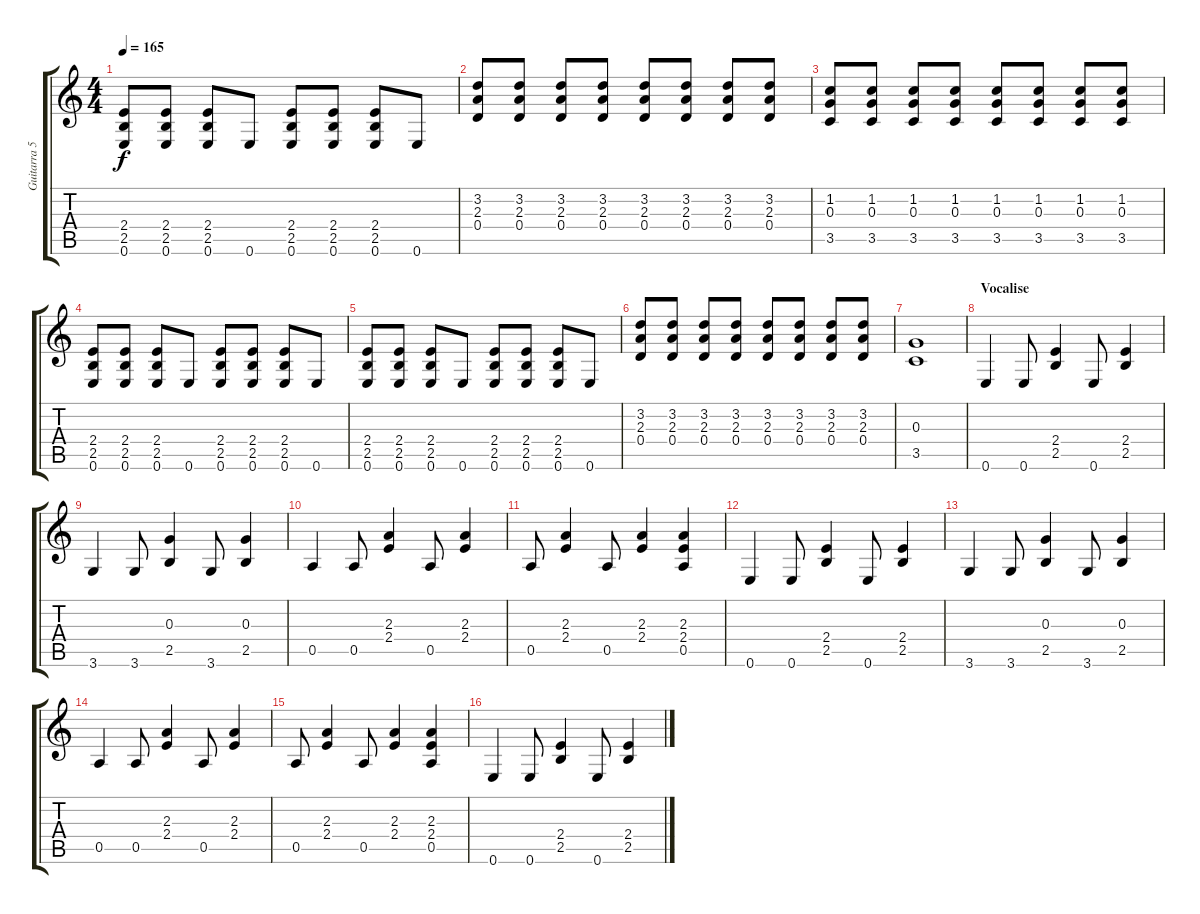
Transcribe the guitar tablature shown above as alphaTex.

\track ("Guitarra 5 ( Ritmica 2 )" "Guitarra 5") {instrument distortionguitar}
\staff {score tabs}
\tuning (E4 B3 G3 D3 A2 E2) {hide}
\ts (4 4)
\tempo 165
\clef g2
\ks c
(2.4 2.5 0.6).8{dy f} (2.4 2.5 0.6).8 (2.4 2.5 0.6).8 0.6.8 (2.4 2.5 0.6).8 (2.4 2.5 0.6).8 (2.4 2.5 0.6).8 0.6.8 |
(3.2 2.3 0.4).8 (3.2 2.3 0.4).8 (3.2 2.3 0.4).8 (3.2 2.3 0.4).8 (3.2 2.3 0.4).8 (3.2 2.3 0.4).8 (3.2 2.3 0.4).8 (3.2 2.3 0.4).8 |
(1.2 0.3 3.5).8 (1.2 0.3 3.5).8 (1.2 0.3 3.5).8 (1.2 0.3 3.5).8 (1.2 0.3 3.5).8 (1.2 0.3 3.5).8 (1.2 0.3 3.5).8 (1.2 0.3 3.5).8 |
(2.4 2.5 0.6).8 (2.4 2.5 0.6).8 (2.4 2.5 0.6).8 0.6.8 (2.4 2.5 0.6).8 (2.4 2.5 0.6).8 (2.4 2.5 0.6).8 0.6.8 |
(2.4 2.5 0.6).8 (2.4 2.5 0.6).8 (2.4 2.5 0.6).8 0.6.8 (2.4 2.5 0.6).8 (2.4 2.5 0.6).8 (2.4 2.5 0.6).8 0.6.8 |
(3.2 2.3 0.4).8 (3.2 2.3 0.4).8 (3.2 2.3 0.4).8 (3.2 2.3 0.4).8 (3.2 2.3 0.4).8 (3.2 2.3 0.4).8 (3.2 2.3 0.4).8 (3.2 2.3 0.4).8 |
(0.3 3.5).1 |
\section ("" "Vocalise")
0.6.4 0.6.8 (2.4 2.5).4 0.6.8 (2.4 2.5).4 |
3.6.4 3.6.8 (0.3 2.5).4 3.6.8 (0.3 2.5).4 |
0.5.4 0.5.8 (2.3 2.4).4 0.5.8 (2.3 2.4).4 |
0.5.8 (2.3 2.4).4 0.5.8 (2.3 2.4).4 (2.3 2.4 0.5).4 |
0.6.4 0.6.8 (2.4 2.5).4 0.6.8 (2.4 2.5).4 |
3.6.4 3.6.8 (0.3 2.5).4 3.6.8 (0.3 2.5).4 |
0.5.4 0.5.8 (2.3 2.4).4 0.5.8 (2.3 2.4).4 |
0.5.8 (2.3 2.4).4 0.5.8 (2.3 2.4).4 (2.3 2.4 0.5).4 |
0.6.4 0.6.8 (2.4 2.5).4 0.6.8 (2.4 2.5).4
